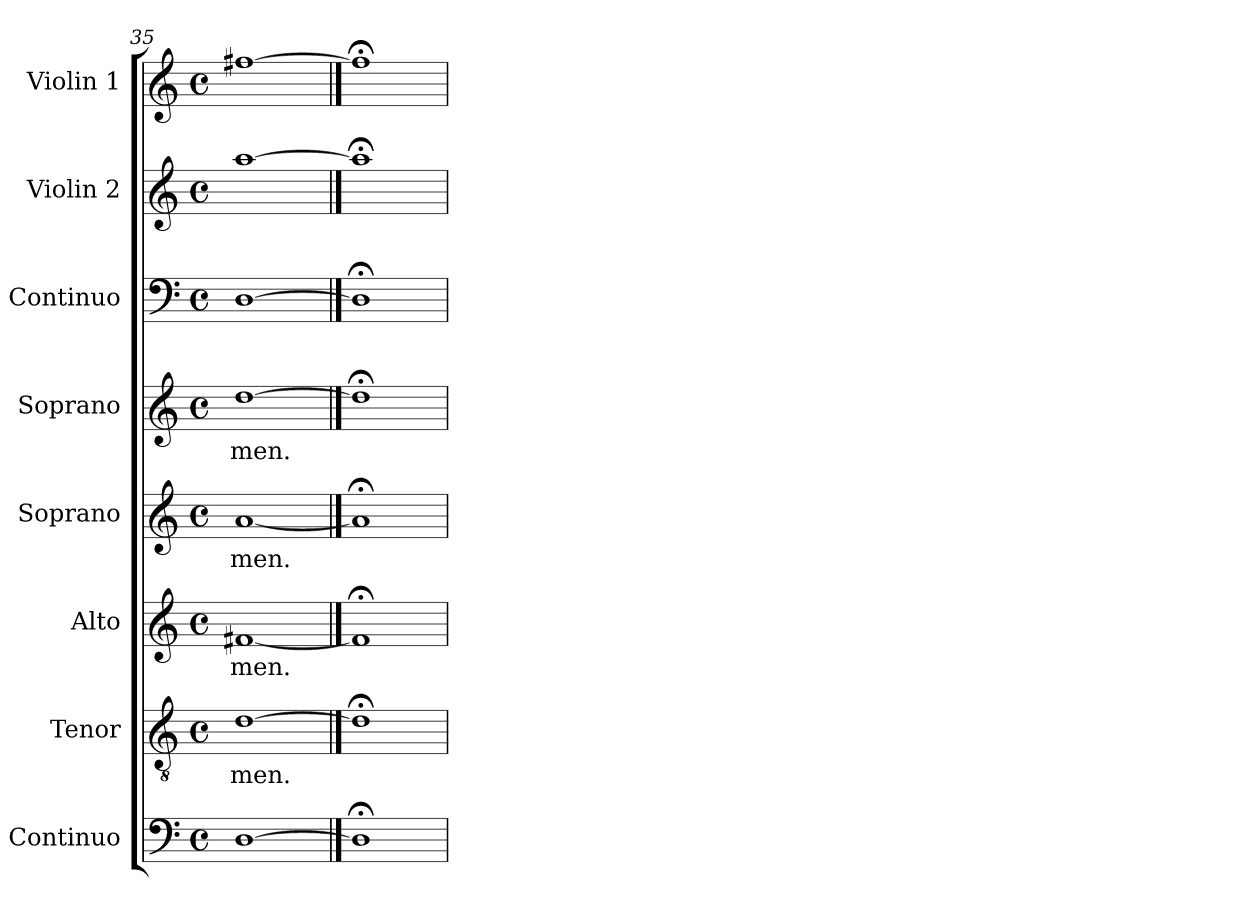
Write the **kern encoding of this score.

**kern	**kern	**text	**kern	**text	**kern	**text	**kern	**text	**kern	**kern	**kern
*part8	*part7	*part7	*part6	*part6	*part5	*part5	*part4	*part4	*part3	*part2	*part1
*staff8	*staff7	*staff7	*staff6	*staff6	*staff5	*staff5	*staff4	*staff4	*staff3	*staff2	*staff1
*I"Continuo	*I"Tenor	*	*I"Alto	*	*I"Soprano	*	*I"Soprano	*	*I"Continuo	*I"Violin 2	*I"Violin 1
*I'Cont.	*I'T.	*	*I'A.	*	*I'S.	*	*I'S.	*	*I'Cont.	*I'Vln. 2	*I'Vln. 1
*clefF4	*clefGv2	*	*clefG2	*	*clefG2	*	*clefG2	*	*clefF4	*clefG2	*clefG2
*	*ITrd7c12	*	*	*	*	*	*	*	*	*	*
*k[]	*k[]	*	*k[]	*	*k[]	*	*k[]	*	*k[]	*k[]	*k[]
*C:	*C:	*	*C:	*	*C:	*	*C:	*	*C:	*C:	*C:
*M4/4	*M4/4	*	*M4/4	*	*M4/4	*	*M4/4	*	*M4/4	*M4/4	*M4/4
*met(c)	*met(c)	*	*met(c)	*	*met(c)	*	*met(c)	*	*met(c)	*met(c)	*met(c)
=35	=35	=35	=35	=35	=35	=35	=35	=35	=35	=35	=35
!	!	!LO:LY:b:color=#000000	!	!	!	!	!	!	!	!	!
!	!	!	!	!LO:LY:b:color=#000000	!	!	!	!	!	!	!
!	!	!	!	!	!	!LO:LY:b:color=#000000	!	!	!	!	!
!	!	!	!	!	!	!	!	!LO:LY:b:color=#000000	!	!	!
[1Di	[1Di	-men.	[1f#Xi	-men.	[1ai	-men.	[1ddi	-men.	[1Di	[1aai	[1ff#Xi
==36	==36	==36	==36	==36	==36	==36	==36	==36	==36	==36	==36
1D;i]	1D;i]	.	1f#;i]	.	1a;i]	.	1dd;i]	.	1D;i]	1aa;i]	1ff#;i]
=	=	=	=	=	=	=	=	=	=	=	=
*-	*-	*-	*-	*-	*-	*-	*-	*-	*-	*-	*-
